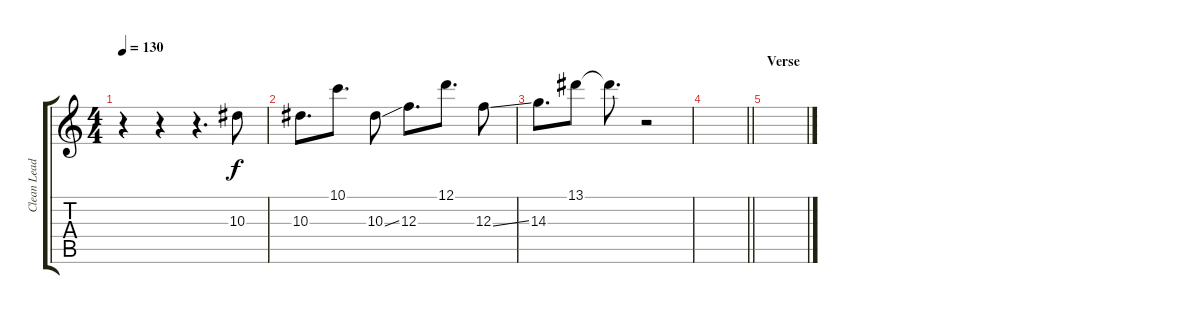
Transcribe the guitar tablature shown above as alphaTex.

\track ("Clean Lead" "Clean Lead") {instrument electricguitarjazz}
\staff {score tabs}
\tuning (D4 A3 F3 C3 G2 C2) {hide}
\ts (4 4)
\tempo 130
\clef g2
\ks c
r.4{dy f} r.4 r.4{d} 10.3.8 |
10.3.8{d} 10.1.8{d} 10.3{ss}.8 12.3.8{d} 12.1.8{d} 12.3{ss}.8 |
14.3.8{d} 13.1.8 13.1{t}.8{d} r.2 |
\barLineRight lightlight
|
\section ("" "Verse ")
